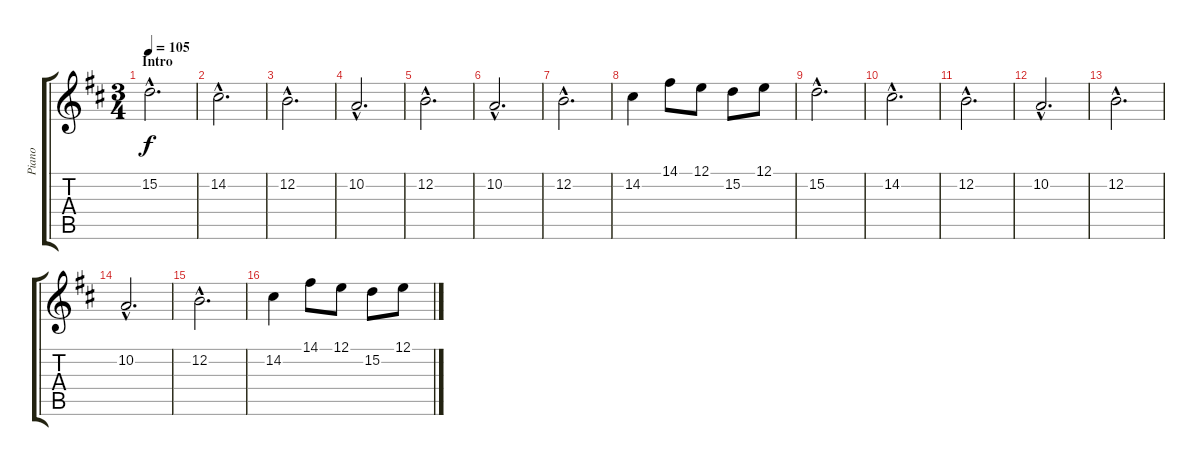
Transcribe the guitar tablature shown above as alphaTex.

\track ("Piano" "Piano") {instrument electricpiano1}
\staff {score tabs}
\tuning (E4 B3 G3 D3 A2 E2) {hide}
\ts (3 4)
\section ("" "Intro")
\tempo 105
\clef g2
\ks d
15.2{hac}.2{d dy f instrument electricpiano1} |
14.2{hac}.2{d} |
12.2{hac}.2{d} |
10.2{hac}.2{d} |
12.2{hac}.2{d} |
10.2{hac}.2{d} |
12.2{hac}.2{d} |
14.2.4 14.1.8 12.1.8 15.2.8 12.1.8 |
15.2{hac}.2{d} |
14.2{hac}.2{d} |
12.2{hac}.2{d} |
10.2{hac}.2{d} |
12.2{hac}.2{d} |
10.2{hac}.2{d} |
12.2{hac}.2{d} |
14.2.4 14.1.8 12.1.8 15.2.8 12.1.8
